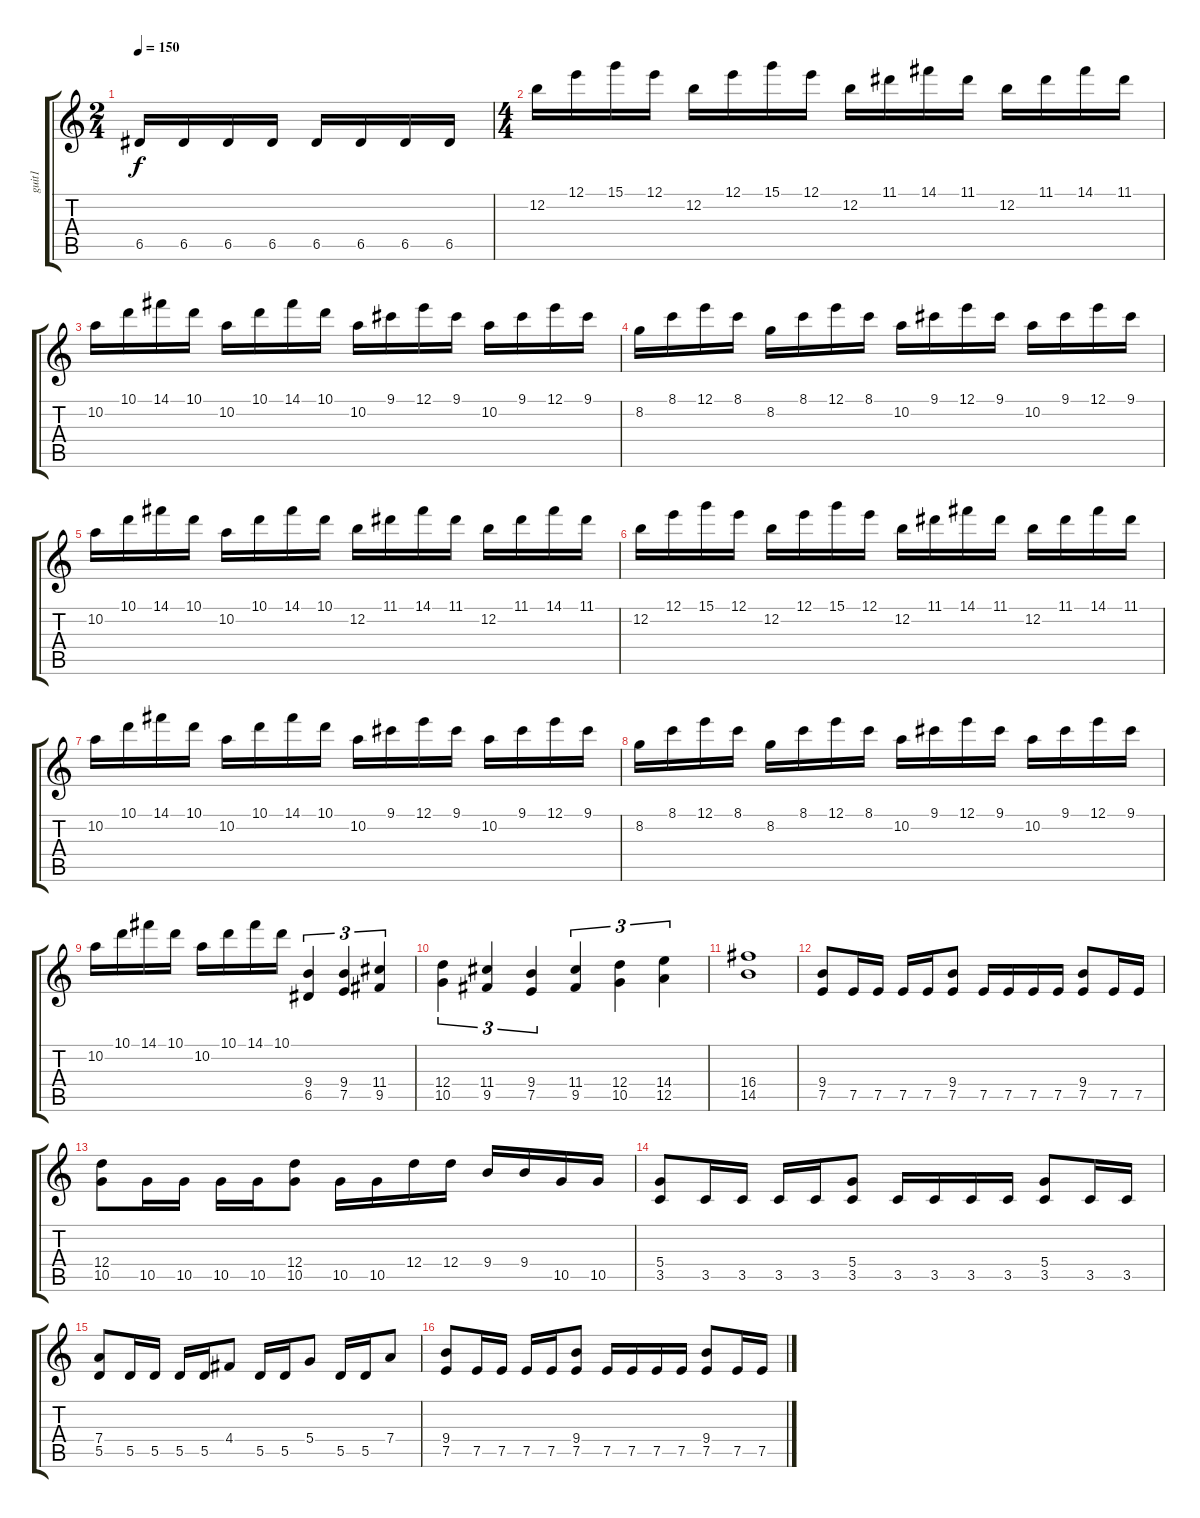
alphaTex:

\track ("guit1" "guit1") {instrument distortionguitar}
\staff {score tabs}
\tuning (E4 B3 G3 D3 A2 E2) {hide}
\ts (2 4)
\tempo 150
\clef g2
\ks c
6.5.16{dy f} 6.5.16 6.5.16 6.5.16 6.5.16 6.5.16 6.5.16 6.5.16 |
\ts (4 4)
12.2.16 12.1.16 15.1.16 12.1.16 12.2.16 12.1.16 15.1.16 12.1.16 12.2.16 11.1.16 14.1.16 11.1.16 12.2.16 11.1.16 14.1.16 11.1.16 |
10.2.16 10.1.16 14.1.16 10.1.16 10.2.16 10.1.16 14.1.16 10.1.16 10.2.16 9.1.16 12.1.16 9.1.16 10.2.16 9.1.16 12.1.16 9.1.16 |
8.2.16 8.1.16 12.1.16 8.1.16 8.2.16 8.1.16 12.1.16 8.1.16 10.2.16 9.1.16 12.1.16 9.1.16 10.2.16 9.1.16 12.1.16 9.1.16 |
10.2.16 10.1.16 14.1.16 10.1.16 10.2.16 10.1.16 14.1.16 10.1.16 12.2.16 11.1.16 14.1.16 11.1.16 12.2.16 11.1.16 14.1.16 11.1.16 |
12.2.16 12.1.16 15.1.16 12.1.16 12.2.16 12.1.16 15.1.16 12.1.16 12.2.16 11.1.16 14.1.16 11.1.16 12.2.16 11.1.16 14.1.16 11.1.16 |
10.2.16 10.1.16 14.1.16 10.1.16 10.2.16 10.1.16 14.1.16 10.1.16 10.2.16 9.1.16 12.1.16 9.1.16 10.2.16 9.1.16 12.1.16 9.1.16 |
8.2.16 8.1.16 12.1.16 8.1.16 8.2.16 8.1.16 12.1.16 8.1.16 10.2.16 9.1.16 12.1.16 9.1.16 10.2.16 9.1.16 12.1.16 9.1.16 |
10.2.16 10.1.16 14.1.16 10.1.16 10.2.16 10.1.16 14.1.16 10.1.16 (9.4 6.5).4{tu (3 2)} (9.4 7.5).4{tu (3 2)} (11.4 9.5).4{tu (3 2)} |
(12.4 10.5).4{tu (3 2)} (11.4 9.5).4{tu (3 2)} (9.4 7.5).4{tu (3 2)} (11.4 9.5).4{tu (3 2)} (12.4 10.5).4{tu (3 2)} (14.4 12.5).4{tu (3 2)} |
(16.4 14.5).1 |
(9.4 7.5).8 7.5.16 7.5.16 7.5.16 7.5.16 (9.4 7.5).8 7.5.16 7.5.16 7.5.16 7.5.16 (9.4 7.5).8 7.5.16 7.5.16 |
(12.4 10.5).8 10.5.16 10.5.16 10.5.16 10.5.16 (12.4 10.5).8 10.5.16 10.5.16 12.4.16 12.4.16 9.4.16 9.4.16 10.5.16 10.5.16 |
(5.4 3.5).8 3.5.16 3.5.16 3.5.16 3.5.16 (5.4 3.5).8 3.5.16 3.5.16 3.5.16 3.5.16 (5.4 3.5).8 3.5.16 3.5.16 |
(7.4 5.5).8 5.5.16 5.5.16 5.5.16 5.5.16 4.4.8 5.5.16 5.5.16 5.4.8 5.5.16 5.5.16 7.4.8 |
(9.4 7.5).8 7.5.16 7.5.16 7.5.16 7.5.16 (9.4 7.5).8 7.5.16 7.5.16 7.5.16 7.5.16 (9.4 7.5).8 7.5.16 7.5.16
